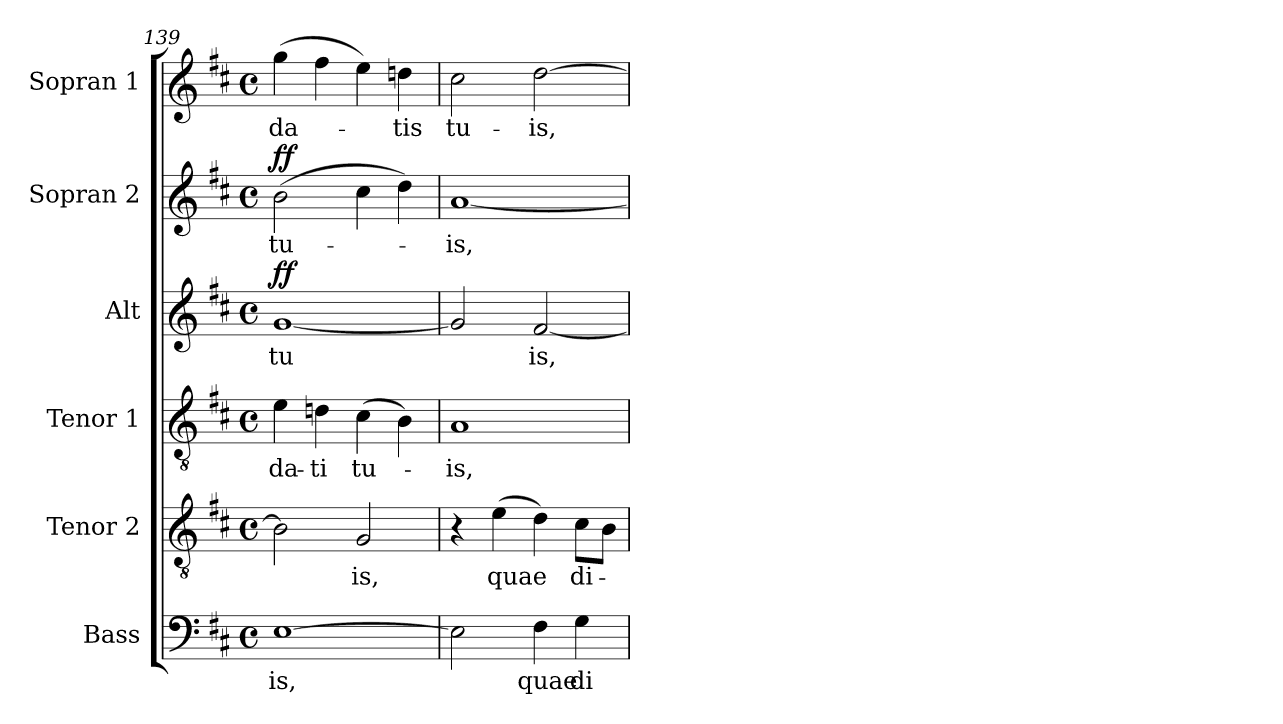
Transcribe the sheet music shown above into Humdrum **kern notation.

**kern	**text	**kern	**text	**kern	**text	**kern	**text	**dynam	**kern	**text	**dynam	**kern	**text
*part6	*part6	*part5	*part5	*part4	*part4	*part3	*part3	*part3	*part2	*part2	*part2	*part1	*part1
*staff6	*staff6	*staff5	*staff5	*staff4	*staff4	*staff3	*staff3	*staff3	*staff2	*staff2	*staff2	*staff1	*staff1
*I"Bass	*	*I"Tenor 2	*	*I"Tenor 1	*	*I"Alt	*	*	*I"Sopran 2	*	*	*I"Sopran 1	*
*I'B.	*	*I'T. 2	*	*I'T. 1	*	*I'A.	*	*	*I'S. 2	*	*	*I'S. 1	*
*clefF4	*	*clefGv2	*	*clefGv2	*	*clefG2	*	*	*clefG2	*	*	*clefG2	*
*k[f#c#]	*	*k[f#c#]	*	*k[f#c#]	*	*k[f#c#]	*	*	*k[f#c#]	*	*	*k[f#c#]	*
*D:	*	*D:	*	*D:	*	*D:	*	*	*D:	*	*	*D:	*
*M4/4	*	*M4/4	*	*M4/4	*	*M4/4	*	*	*M4/4	*	*	*M4/4	*
*met(c)	*	*met(c)	*	*met(c)	*	*met(c)	*	*	*met(c)	*	*	*met(c)	*
=139	=139	=139	=139	=139	=139	=139	=139	=139	=139	=139	=139	=139	=139
!	!LO:LY:b	!	!	!	!LO:LY:b	!	!LO:LY:b	!LO:DY:a	!	!LO:LY:b	!LO:DY:a	!	!LO:LY:b
[1E	-is,	2B\]	.	4e\	-da-	[1g	tu	ff	(>2b\	tu-	ff	(>4gg\	-da-
!	!	!	!	!	!LO:LY:b	!	!	!	!	!	!	!	!
.	.	.	.	4dn\	-ti	.	.	.	.	.	.	4ff#\	.
!	!	!	!LO:LY:b	!	!LO:LY:b	!	!	!	!	!	!	!	!
.	.	2G/	-is,	(>4c#\	tu-	.	.	.	4cc#\	.	.	4ee\)	.
!	!	!	!	!	!	!	!	!	!	!	!	!	!LO:LY:b
.	.	.	.	4B\)	.	.	.	.	4dd\)	.	.	4ddn\	-tis
=140	=140	=140	=140	=140	=140	=140	=140	=140	=140	=140	=140	=140	=140
!	!	!	!	!	!LO:LY:b	!	!	!	!	!LO:LY:b	!	!	!LO:LY:b
2E\]	.	4r	.	1A	-is,	2g/]	.	.	[1a	-is,	.	2cc#\	tu-
!	!	!	!LO:LY:b	!	!	!	!	!	!	!	!	!	!
.	.	(>4e\	quae	.	.	.	.	.	.	.	.	.	.
!	!LO:LY:b	!	!	!	!	!	!LO:LY:b	!	!	!	!	!	!LO:LY:b
4F#\	quae	4d\)	.	.	.	[2f#/	is,	.	.	.	.	[2dd\	-is,
!	!LO:LY:b	!	!LO:LY:b	!	!	!	!	!	!	!	!	!	!
4G\	di-	8c#\L	di-	.	.	.	.	.	.	.	.	.	.
.	.	8B\J	.	.	.	.	.	.	.	.	.	.	.
=	=	=	=	=	=	=	=	=	=	=	=	=	=
*-	*-	*-	*-	*-	*-	*-	*-	*-	*-	*-	*-	*-	*-
